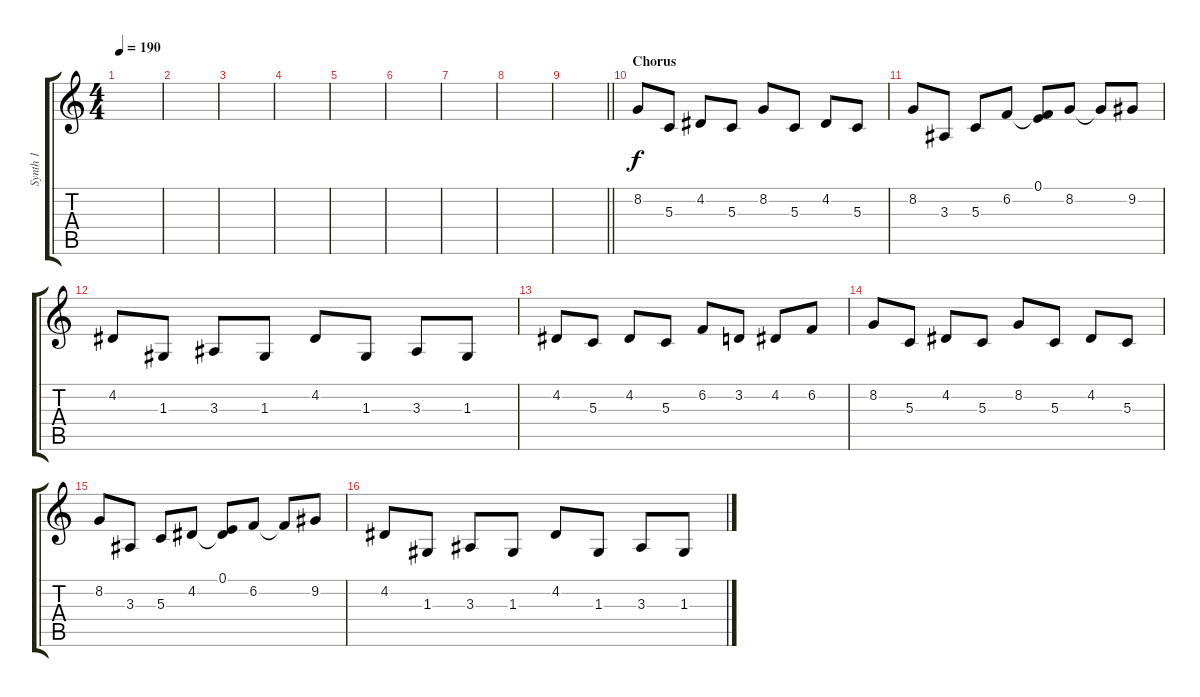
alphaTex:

\track ("Synth 1" "Synth 1") {instrument lead2sawtooth}
\staff {score tabs}
\tuning (E4 B3 G3 D3 A2 E2) {hide}
\ts (4 4)
\tempo 190
\clef g2
\ks c
|
|
|
|
|
|
|
|
\barLineRight lightlight
|
\section ("" "Chorus")
8.2.8 5.3.8 4.2.8 5.3.8 8.2.8 5.3.8 4.2.8 5.3.8 |
8.2.8 3.3.8 5.3.8 6.2.8 (0.1 6.2{t}).8 8.2.8 8.2{t}.8 9.2.8 |
4.2.8 1.3.8 3.3.8 1.3.8 4.2.8 1.3.8 3.3.8 1.3.8 |
4.2.8 5.3.8 4.2.8 5.3.8 6.2.8 3.2.8 4.2.8 6.2.8 |
8.2.8 5.3.8 4.2.8 5.3.8 8.2.8 5.3.8 4.2.8 5.3.8 |
8.2.8 3.3.8 5.3.8 4.2.8 (0.1 4.2{t}).8 6.2.8 6.2{t}.8 9.2.8 |
4.2.8 1.3.8 3.3.8 1.3.8 4.2.8 1.3.8 3.3.8 1.3.8
